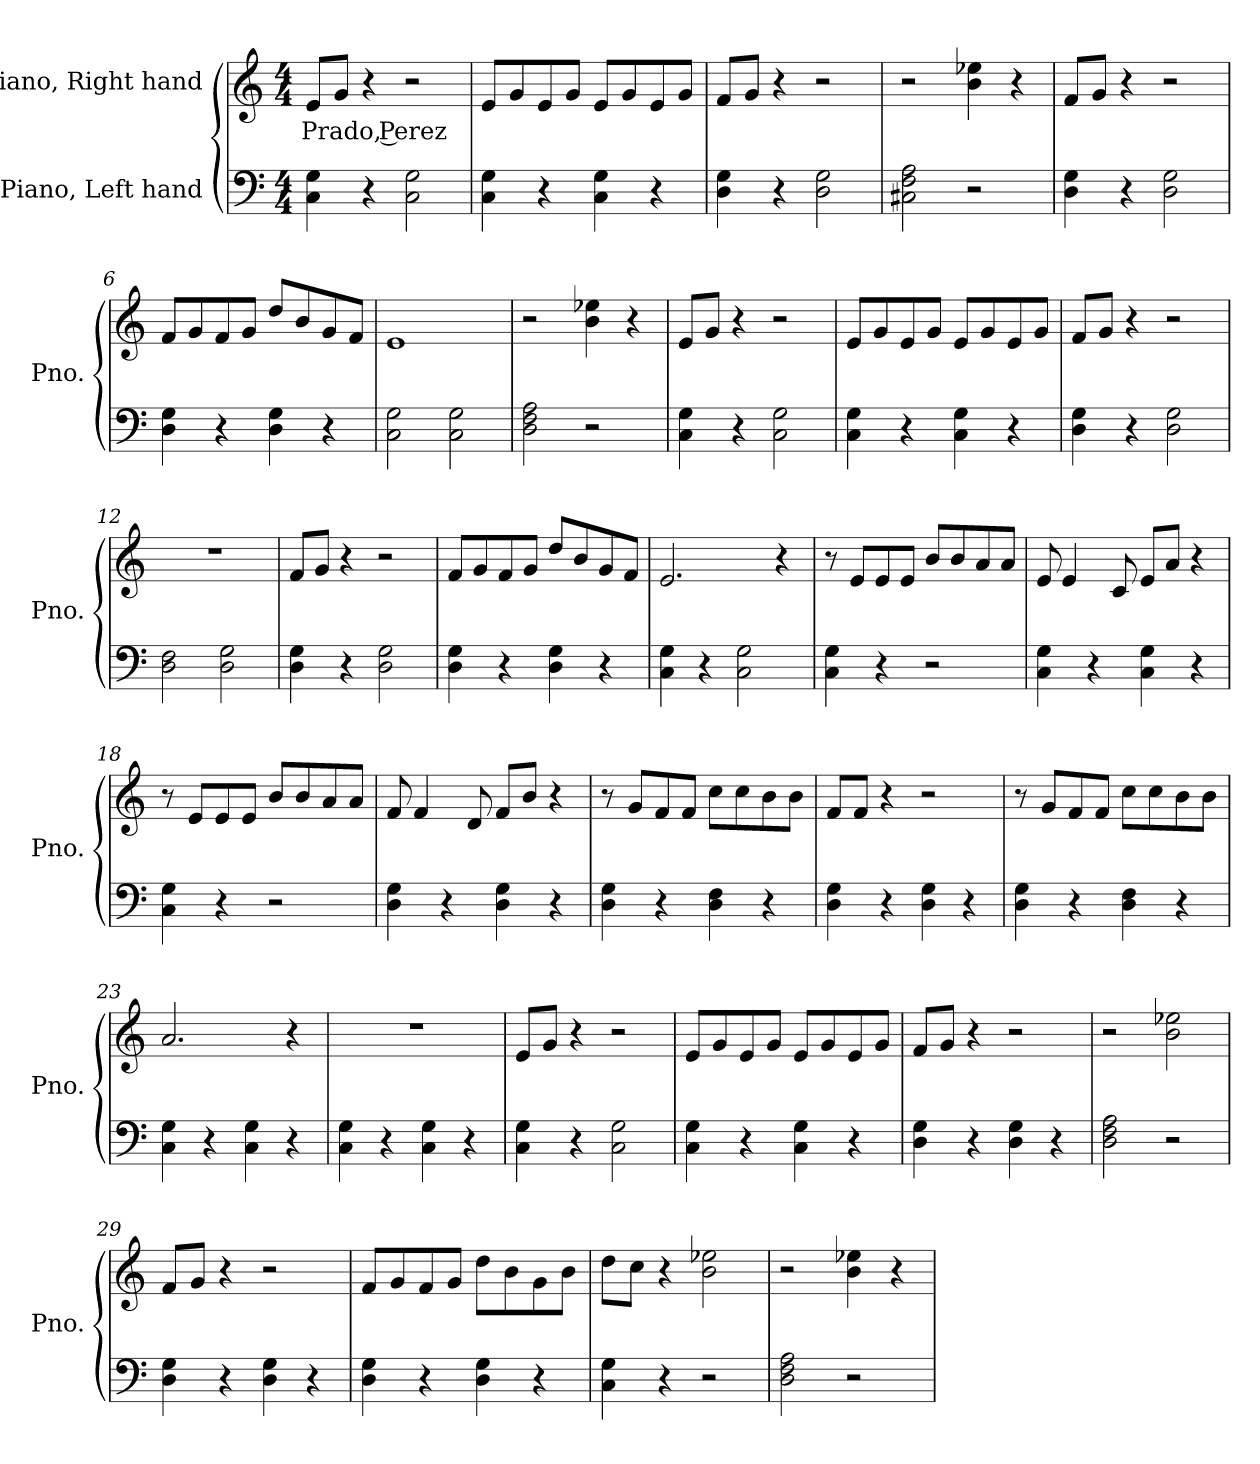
**kern	**kern	**text
*part2	*part1	*part1
*staff2	*staff1	*staff1
*I"Piano, Left hand	*I"Piano, Right hand	*
*I'Pno.	*I'Pno.	*
*clefF4	*clefG2	*
*k[]	*k[]	*
*M4/4	*M4/4	*
*MM120	*MM120	*
=1	=1	=1
!	!	!LO:LY:b
4C\ 4G\	8e/L	Prado, Perez
.	8g/J	.
4r	4r	.
2C\ 2G\	2r	.
=2	=2	=2
4C\ 4G\	8e/L	.
.	8g/	.
4r	8e/	.
.	8g/J	.
4C\ 4G\	8e/L	.
.	8g/	.
4r	8e/	.
.	8g/J	.
=3	=3	=3
4D\ 4G\	8f/L	.
.	8g/J	.
4r	4r	.
2D\ 2G\	2r	.
=4	=4	=4
2C#X\ 2F\ 2A\	2r	.
2r	4b\ 4ee-X\	.
.	4r	.
=5	=5	=5
4D\ 4G\	8f/L	.
.	8g/J	.
4r	4r	.
2D\ 2G\	2r	.
!!LO:LB:g=z
=6	=6	=6
4D\ 4G\	8f/L	.
.	8g/	.
4r	8f/	.
.	8g/J	.
4D\ 4G\	8dd/L	.
.	8b/	.
4r	8g/	.
.	8f/J	.
=7	=7	=7
2C\ 2G\	1e	.
2C\ 2G\	.	.
=8	=8	=8
2D\ 2F\ 2A\	2r	.
2r	4b\ 4ee-X\	.
.	4r	.
=9	=9	=9
4C\ 4G\	8e/L	.
.	8g/J	.
4r	4r	.
2C\ 2G\	2r	.
=10	=10	=10
4C\ 4G\	8e/L	.
.	8g/	.
4r	8e/	.
.	8g/J	.
4C\ 4G\	8e/L	.
.	8g/	.
4r	8e/	.
.	8g/J	.
=11	=11	=11
4D\ 4G\	8f/L	.
.	8g/J	.
4r	4r	.
2D\ 2G\	2r	.
=12	=12	=12
2D\ 2F\	1r	.
2D\ 2G\	.	.
=13	=13	=13
4D\ 4G\	8f/L	.
.	8g/J	.
4r	4r	.
2D\ 2G\	2r	.
!!LO:LB:g=z
=14	=14	=14
4D\ 4G\	8f/L	.
.	8g/	.
4r	8f/	.
.	8g/J	.
4D\ 4G\	8dd/L	.
.	8b/	.
4r	8g/	.
.	8f/J	.
=15	=15	=15
4C\ 4G\	2.e/	.
4r	.	.
2C\ 2G\	.	.
.	4r	.
=16	=16	=16
4C\ 4G\	8r	.
.	8e/L	.
4r	8e/	.
.	8e/J	.
2r	8b/L	.
.	8b/	.
.	8a/	.
.	8a/J	.
=17	=17	=17
4C\ 4G\	8e/	.
.	4e/	.
4r	.	.
.	8c/	.
4C\ 4G\	8e/L	.
.	8a/J	.
4r	4r	.
=18	=18	=18
4C\ 4G\	8r	.
.	8e/L	.
4r	8e/	.
.	8e/J	.
2r	8b/L	.
.	8b/	.
.	8a/	.
.	8a/J	.
=19	=19	=19
4D\ 4G\	8f/	.
.	4f/	.
4r	.	.
.	8d/	.
4D\ 4G\	8f/L	.
.	8b/J	.
4r	4r	.
!!LO:LB:g=z
=20	=20	=20
4D\ 4G\	8r	.
.	8g/L	.
4r	8f/	.
.	8f/J	.
4D\ 4F\	8cc\L	.
.	8cc\	.
4r	8b\	.
.	8b\J	.
=21	=21	=21
4D\ 4G\	8f/L	.
.	8f/J	.
4r	4r	.
4D\ 4G\	2r	.
4r	.	.
=22	=22	=22
4D\ 4G\	8r	.
.	8g/L	.
4r	8f/	.
.	8f/J	.
4D\ 4F\	8cc\L	.
.	8cc\	.
4r	8b\	.
.	8b\J	.
=23	=23	=23
4C\ 4G\	2.a/	.
4r	.	.
4C\ 4G\	.	.
4r	4r	.
=24	=24	=24
4C\ 4G\	1r	.
4r	.	.
4C\ 4G\	.	.
4r	.	.
=25	=25	=25
4C\ 4G\	8e/L	.
.	8g/J	.
4r	4r	.
2C\ 2G\	2r	.
!!LO:LB:g=z
=26	=26	=26
4C\ 4G\	8e/L	.
.	8g/	.
4r	8e/	.
.	8g/J	.
4C\ 4G\	8e/L	.
.	8g/	.
4r	8e/	.
.	8g/J	.
=27	=27	=27
4D\ 4G\	8f/L	.
.	8g/J	.
4r	4r	.
4D\ 4G\	2r	.
4r	.	.
=28	=28	=28
2D\ 2F\ 2A\	2r	.
2r	2b\ 2ee-X\	.
=29	=29	=29
4D\ 4G\	8f/L	.
.	8g/J	.
4r	4r	.
4D\ 4G\	2r	.
4r	.	.
=30	=30	=30
4D\ 4G\	8f/L	.
.	8g/	.
4r	8f/	.
.	8g/J	.
4D\ 4G\	8dd\L	.
.	8b\	.
4r	8g\	.
.	8b\J	.
=31	=31	=31
4C\ 4G\	8dd\L	.
.	8cc\J	.
4r	4r	.
2r	2b\ 2ee-X\	.
=32	=32	=32
2D\ 2F\ 2A\	2r	.
2r	4b\ 4ee-X\	.
.	4r	.
=	=	=
*-	*-	*-
